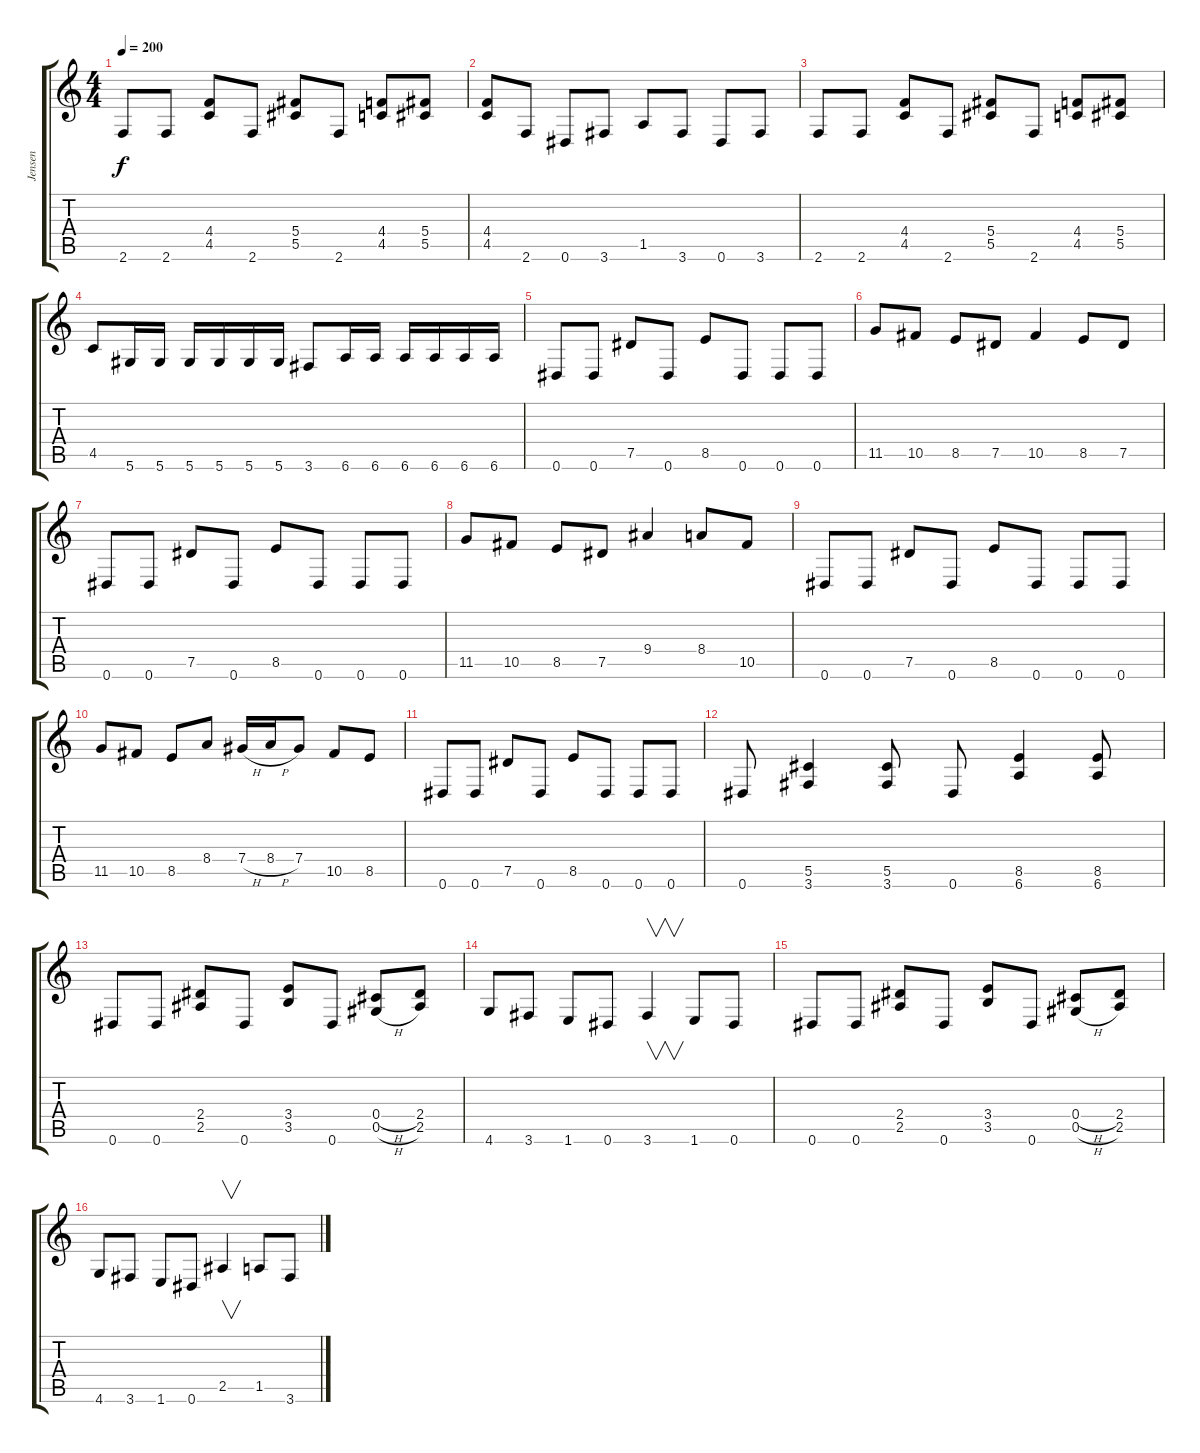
\track ("Jensen" "Jensen") {instrument overdrivenguitar}
\staff {score tabs}
\tuning (Eb4 Bb3 Gb3 Db3 Ab2 Eb2) {hide}
\ts (4 4)
\tempo 200
\clef g2
\ks c
2.6.8{dy f} 2.6.8 (4.4 4.5).8 2.6.8 (5.4 5.5).8 2.6.8 (4.4 4.5).8 (5.4 5.5).8 |
(4.4 4.5).8 2.6.8 0.6.8 3.6.8 1.5.8 3.6.8 0.6.8 3.6.8 |
2.6.8 2.6.8 (4.4 4.5).8 2.6.8 (5.4 5.5).8 2.6.8 (4.4 4.5).8 (5.4 5.5).8 |
4.5.8 5.6.16 5.6.16 5.6.16 5.6.16 5.6.16 5.6.16 3.6.8 6.6.16 6.6.16 6.6.16 6.6.16 6.6.16 6.6.16 |
0.6.8 0.6.8 7.5.8 0.6.8 8.5.8 0.6.8 0.6.8 0.6.8 |
11.5.8 10.5.8 8.5.8 7.5.8 10.5.4 8.5.8 7.5.8 |
0.6.8 0.6.8 7.5.8 0.6.8 8.5.8 0.6.8 0.6.8 0.6.8 |
11.5.8 10.5.8 8.5.8 7.5.8 9.4.4 8.4.8 10.5.8 |
0.6.8 0.6.8 7.5.8 0.6.8 8.5.8 0.6.8 0.6.8 0.6.8 |
11.5.8 10.5.8 8.5.8 8.4.8 7.4{h}.16 8.4{h}.16 7.4.8 10.5.8 8.5.8 |
0.6.8 0.6.8 7.5.8 0.6.8 8.5.8 0.6.8 0.6.8 0.6.8 |
0.6.8 (5.5 3.6).4 (5.5 3.6).8 0.6.8 (8.5 6.6).4 (8.5 6.6).8 |
0.6.8 0.6.8 (2.4 2.5).8 0.6.8 (3.4 3.5).8 0.6.8 (0.4{h} 0.5{h}).8 (2.4 2.5).8 |
4.6.8 3.6.8 1.6.8 0.6.8 3.6.4{v} 1.6.8 0.6.8 |
0.6.8 0.6.8 (2.4 2.5).8 0.6.8 (3.4 3.5).8 0.6.8 (0.4{h} 0.5{h}).8 (2.4 2.5).8 |
4.6.8 3.6.8 1.6.8 0.6.8 2.5.4{v} 1.5.8 3.6.8
